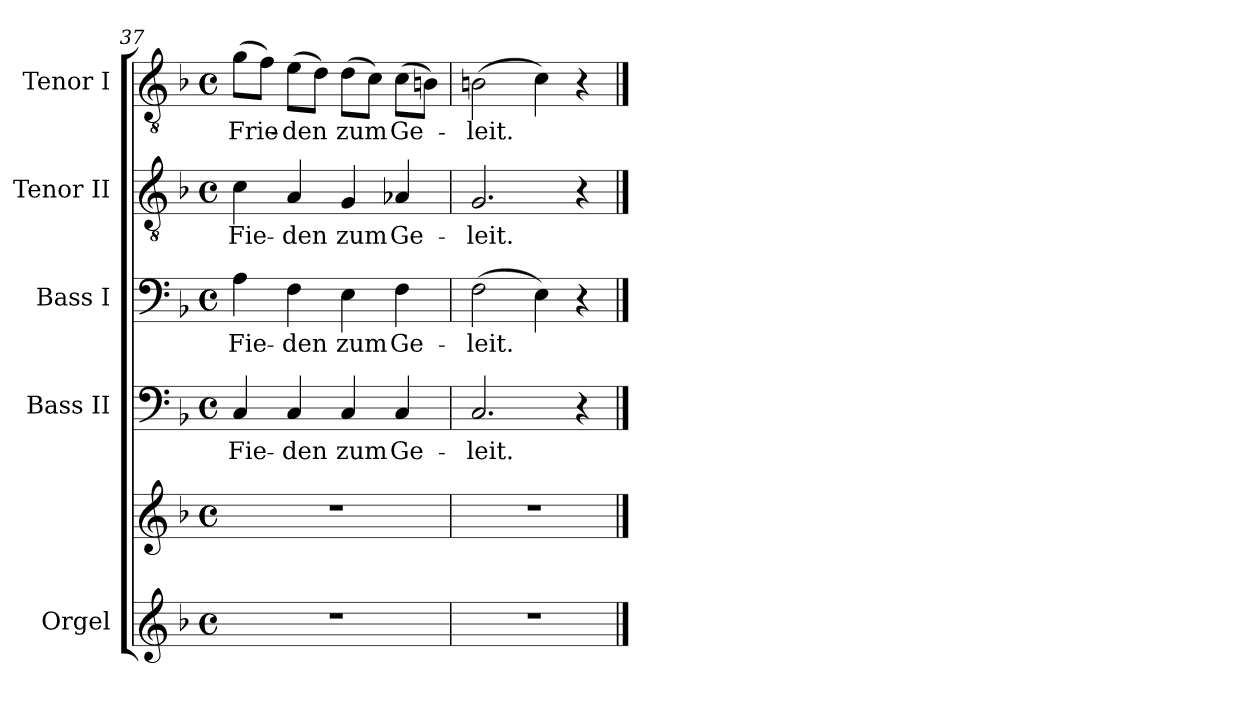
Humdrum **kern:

**kern	**kern	**kern	**text	**kern	**text	**kern	**text	**kern	**text
*part5	*part5	*part4	*part4	*part3	*part3	*part2	*part2	*part1	*part1
*staff6	*staff5	*staff4	*staff4	*staff3	*staff3	*staff2	*staff2	*staff1	*staff1
*I"Orgel	*	*I"Bass II	*	*I"Bass I	*	*I"Tenor II	*	*I"Tenor I	*
*I'Org.	*	*I'B.	*	*I'B.	*	*I'T.	*	*I'T.	*
*clefG2	*clefG2	*clefF4	*	*clefF4	*	*clefGv2	*	*clefGv2	*
*	*	*	*	*	*	*ITrd7c12	*	*ITrd7c12	*
*k[b-]	*k[b-]	*k[b-]	*	*k[b-]	*	*k[b-]	*	*k[b-]	*
*F:	*F:	*F:	*	*F:	*	*F:	*	*F:	*
*M4/4	*M4/4	*M4/4	*	*M4/4	*	*M4/4	*	*M4/4	*
*met(c)	*met(c)	*met(c)	*	*met(c)	*	*met(c)	*	*met(c)	*
=37	=37	=37	=37	=37	=37	=37	=37	=37	=37
!	!	!	!LO:LY:b	!	!LO:LY:b	!	!LO:LY:b	!	!LO:LY:b
1r	1r	4C/	Fie-	4A\	Fie-	4C\	Fie-	(>8G\L	Frie-
.	.	.	.	.	.	.	.	8F\J)	.
!	!	!	!LO:LY:b	!	!LO:LY:b	!	!LO:LY:b	!	!LO:LY:b
.	.	4C/	-den	4F\	-den	4AA/	-den	(>8E\L	-den
.	.	.	.	.	.	.	.	8D\J)	.
!	!	!	!LO:LY:b	!	!LO:LY:b	!	!LO:LY:b	!	!LO:LY:b
.	.	4C/	zum	4E\	zum	4GG/	zum	(>8D\L	zum
.	.	.	.	.	.	.	.	8C\J)	.
!	!	!	!LO:LY:b	!	!LO:LY:b	!	!LO:LY:b	!	!LO:LY:b
.	.	4C/	Ge-	4F\	Ge-	4AA-X/	Ge-	(>8C\L	Ge-
.	.	.	.	.	.	.	.	8BBn\J)	.
=38	=38	=38	=38	=38	=38	=38	=38	=38	=38
!	!	!	!LO:LY:b	!	!LO:LY:b	!	!LO:LY:b	!	!LO:LY:b
1r	1r	2.C/	-leit.	(>2F\	-leit.	2.GG/	-leit.	(>2BBn\	-leit.
.	.	.	.	4E\)	.	.	.	4C\)	.
.	.	4r	.	4r	.	4r	.	4r	.
==	==	==	==	==	==	==	==	==	==
*-	*-	*-	*-	*-	*-	*-	*-	*-	*-
